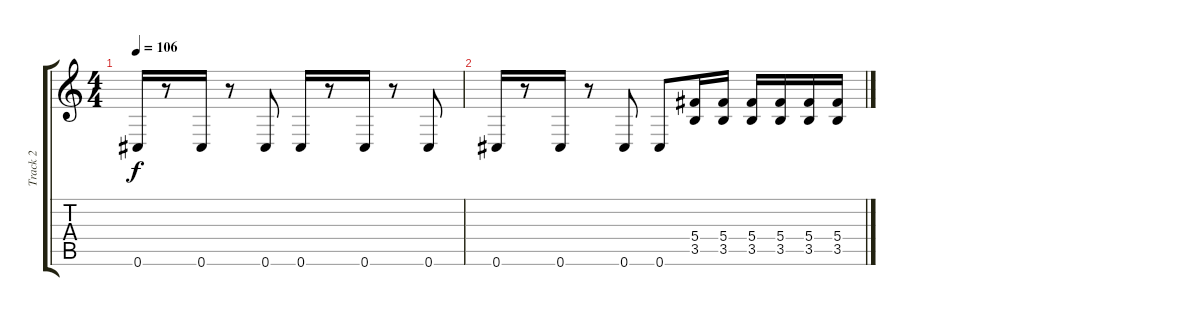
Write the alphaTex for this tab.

\track ("Track 2" "Track 2") {instrument distortionguitar}
\staff {score tabs}
\tuning (Eb4 Bb3 Gb3 Db3 Ab2 Db2) {hide}
\ts (4 4)
\tempo 106
\clef g2
\ks c
0.6.16{dy f} r.8 0.6.16 r.8 0.6.8 0.6.16 r.8 0.6.16 r.8 0.6.8 |
0.6.16 r.8 0.6.16 r.8 0.6.8 0.6.8 (5.4 3.5).16 (5.4 3.5).16 (5.4 3.5).16 (5.4 3.5).16 (5.4 3.5).16 (5.4 3.5).16
